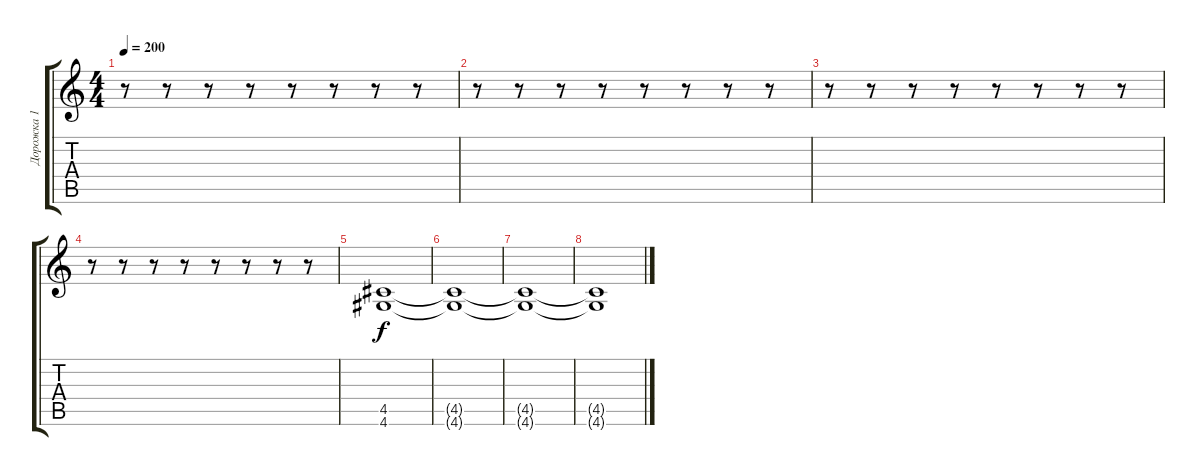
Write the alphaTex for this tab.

\track ("Дорожка 1" "Дорожка 1") {instrument distortionguitar}
\staff {score tabs}
\tuning (E4 B3 G3 D3 A2 E2) {hide}
\ts (4 4)
\tempo 200
\clef g2
\ks c
r.8{dy f} r.8 r.8 r.8 r.8 r.8 r.8 r.8 |
r.8 r.8 r.8 r.8 r.8 r.8 r.8 r.8 |
r.8 r.8 r.8 r.8 r.8 r.8 r.8 r.8 |
r.8 r.8 r.8 r.8 r.8 r.8 r.8 r.8 |
(4.5 4.6).1 |
(4.5{t} 4.6{t}).1 |
(4.5{t} 4.6{t}).1 |
(4.5{t} 4.6{t}).1
